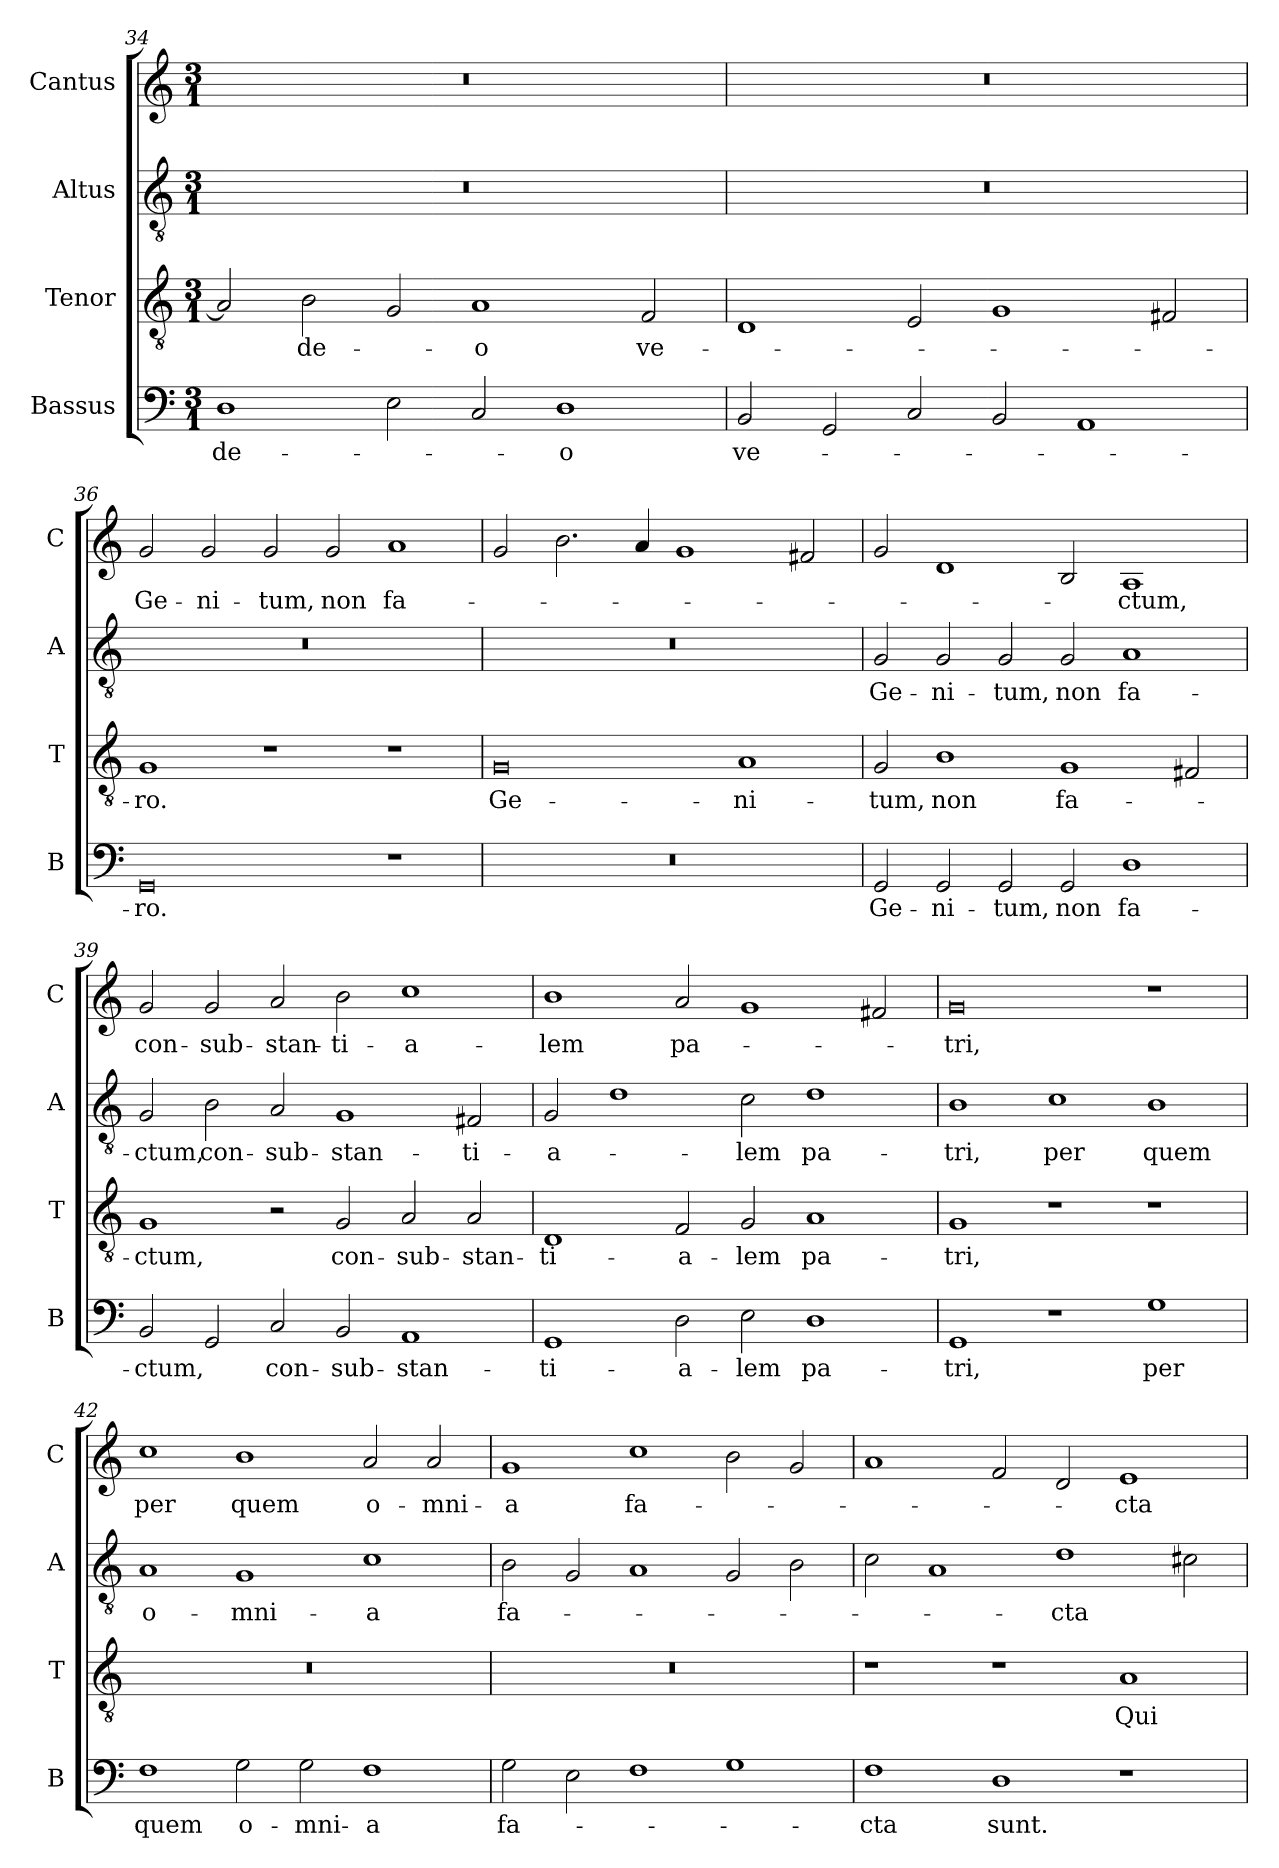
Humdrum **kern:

**kern	**text	**kern	**text	**kern	**text	**kern	**text
*part4	*part4	*part3	*part3	*part2	*part2	*part1	*part1
*staff4	*staff4	*staff3	*staff3	*staff2	*staff2	*staff1	*staff1
*I"Bassus	*	*I"Tenor	*	*I"Altus	*	*I"Cantus	*
*I'B	*	*I'T	*	*I'A	*	*I'C	*
*clefF4	*	*clefGv2	*	*clefGv2	*	*clefG2	*
*k[]	*	*k[]	*	*k[]	*	*k[]	*
*M3/1	*	*M3/1	*	*M3/1	*	*M3/1	*
=34	=34	=34	=34	=34	=34	=34	=34
1D	de-	2A]	.	0.r	.	0.r	.
.	.	2B	de-	.	.	.	.
2E	.	2G	.	.	.	.	.
2C	.	1A	-o	.	.	.	.
1D	-o	.	.	.	.	.	.
.	.	2F	ve-	.	.	.	.
=35	=35	=35	=35	=35	=35	=35	=35
2BB	ve-	1D	.	0.r	.	0.r	.
2GG	.	.	.	.	.	.	.
2C	.	2E	.	.	.	.	.
2BB	.	1G	.	.	.	.	.
1AA	.	.	.	.	.	.	.
.	.	2F#X	.	.	.	.	.
=36	=36	=36	=36	=36	=36	=36	=36
0GG	-ro.	1G	-ro.	0.r	.	2g	Ge-
.	.	.	.	.	.	2g	-ni-
.	.	1r	.	.	.	2g	-tum,
.	.	.	.	.	.	2g	non
1r	.	1r	.	.	.	1a	fa-
=37	=37	=37	=37	=37	=37	=37	=37
0.r	.	0G	Ge-	0.r	.	2g	.
.	.	.	.	.	.	2.b	.
.	.	.	.	.	.	4a	.
.	.	.	.	.	.	1g	.
.	.	1A	-ni-	.	.	.	.
.	.	.	.	.	.	2f#X	.
=38	=38	=38	=38	=38	=38	=38	=38
2GG	Ge-	2G	-tum,	2G	Ge-	2g	.
2GG	-ni-	1B	non	2G	-ni-	1d	.
2GG	-tum,	.	.	2G	-tum,	.	.
2GG	non	1G	fa-	2G	non	2B	.
1D	fa-	.	.	1A	fa-	1A	-ctum,
.	.	2F#X	.	.	.	.	.
=39	=39	=39	=39	=39	=39	=39	=39
2BB	-ctum,	1G	-ctum,	2G	-ctum,	2g	con-
2GG	.	.	.	2B	con-	2g	-sub-
2C	con-	2r	.	2A	-sub-	2a	-stan-
2BB	-sub-	2G	con-	1G	-stan-	2b	-ti-
1AA	-stan-	2A	-sub-	.	.	1cc	-a-
.	.	2A	-stan-	2F#X	-ti-	.	.
=40	=40	=40	=40	=40	=40	=40	=40
1GG	-ti-	1D	-ti-	2G	-a-	1b	-lem
.	.	.	.	1d	.	.	.
2D	-a-	2F	-a-	.	.	2a	pa-
2E	-lem	2G	-lem	2c	-lem	1g	.
1D	pa-	1A	pa-	1d	pa-	.	.
.	.	.	.	.	.	2f#X	.
=41	=41	=41	=41	=41	=41	=41	=41
1GG	-tri,	1G	-tri,	1B	-tri,	0g	-tri,
1r	.	1r	.	1c	per	.	.
1G	per	1r	.	1B	quem	1r	.
=42	=42	=42	=42	=42	=42	=42	=42
1F	quem	0.r	.	1A	o-	1cc	per
2G	o-	.	.	1G	-mni-	1b	quem
2G	-mni-	.	.	.	.	.	.
1F	-a	.	.	1c	-a	2a	o-
.	.	.	.	.	.	2a	-mni-
=43	=43	=43	=43	=43	=43	=43	=43
2G	fa-	0.r	.	2B	fa-	1g	-a
2E	.	.	.	2G	.	.	.
1F	.	.	.	1A	.	1cc	fa-
1G	.	.	.	2G	.	2b	.
.	.	.	.	2B	.	2g	.
=44	=44	=44	=44	=44	=44	=44	=44
1F	-cta	1r	.	2c	.	1a	.
.	.	.	.	1A	.	.	.
1D	sunt.	1r	.	.	.	2f	.
.	.	.	.	1d	-cta	2d	.
!	!	!	!LO:LY:i	!	!	!	!
1r	.	1A	Qui	.	.	1e	-cta
.	.	.	.	2c#X	.	.	.
=	=	=	=	=	=	=	=
*-	*-	*-	*-	*-	*-	*-	*-
